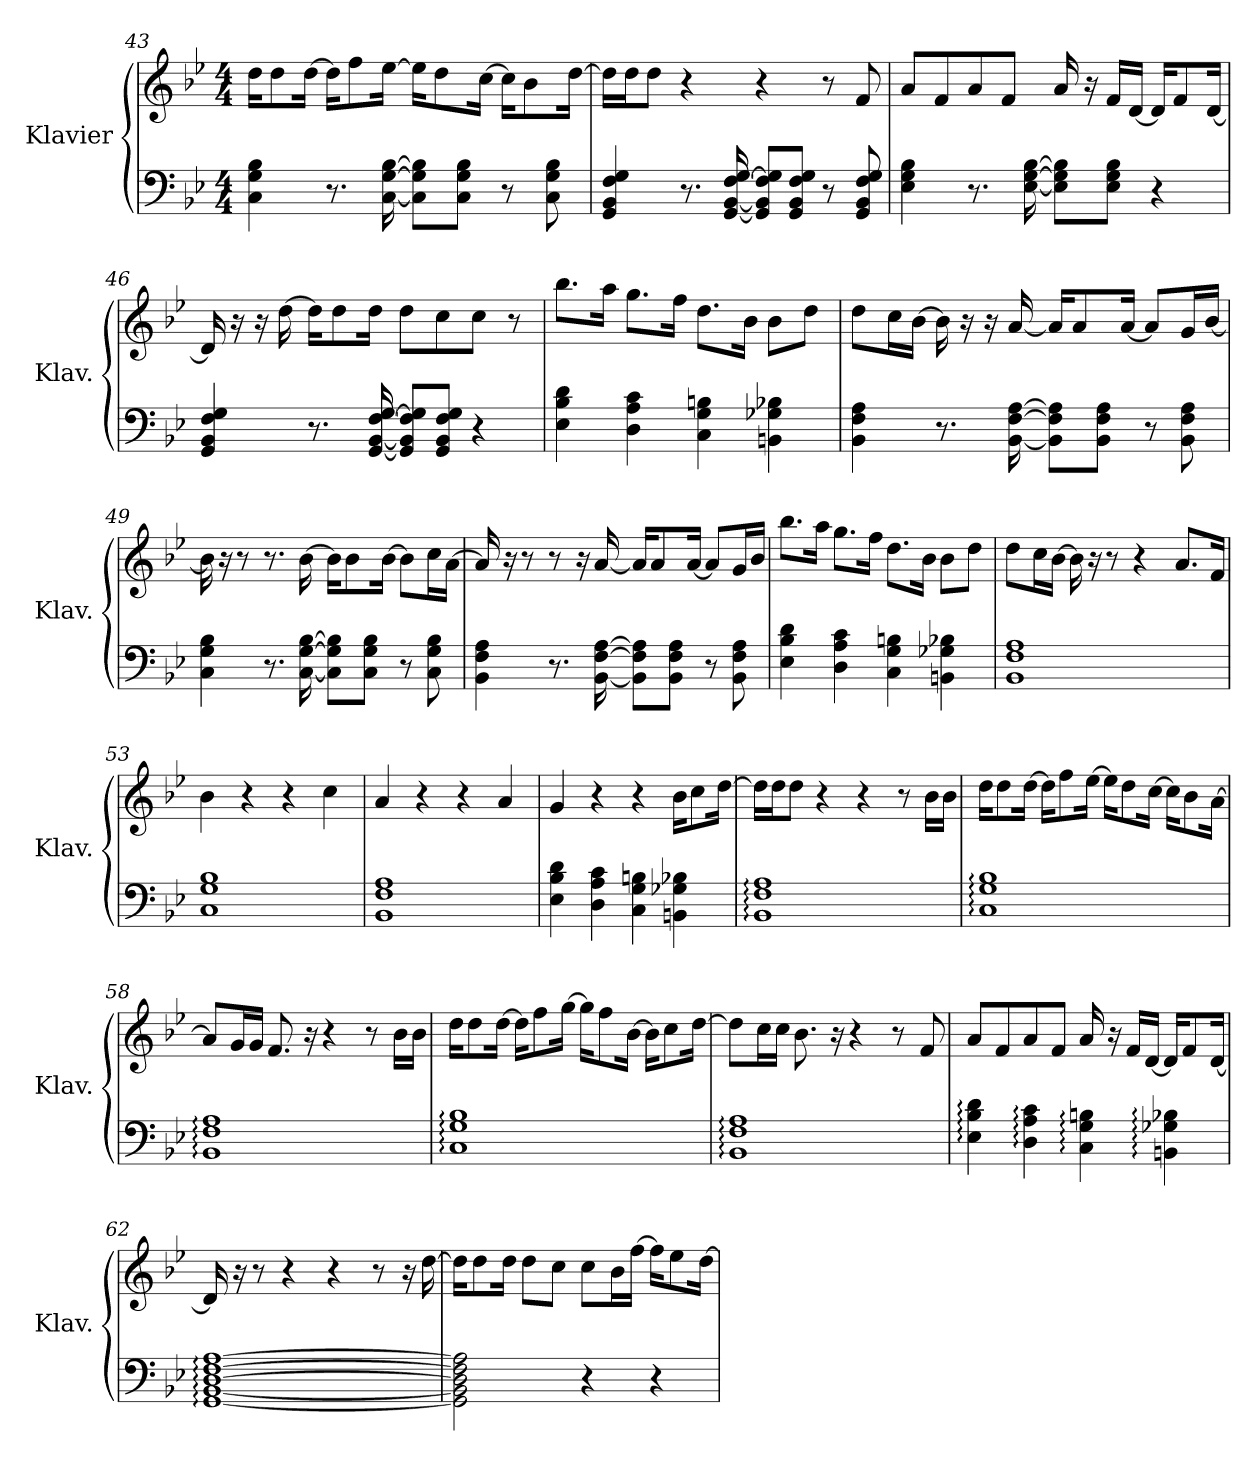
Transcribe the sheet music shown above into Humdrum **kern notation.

**kern	**kern
*part1	*part1
*staff2	*staff1
*I"Klavier	*
*I'Klav.	*
!!LO:PB:g=z
*clefF4	*clefG2
*k[b-e-]	*k[b-e-]
*M4/4	*M4/4
=43	=43
4C\ 4G\ 4B-\	16dd\KL
.	8dd\
.	[16dd\Jk
8.r	16dd\KL]
.	8ff\
[16C\ [16G\ [16B-\	[16ee-\Jk
8C\] 8G\] 8B-\]L	16ee-\KL]
.	8dd\
8C\ 8G\ 8B-\J	.
.	[16cc\Jk
8r	16cc\KL]
.	8b-\
8C\ 8G\ 8B-\	.
.	[16dd\Jk
=44	=44
4GG/ 4BB-/ 4F/ 4G/	16dd\LL]
.	16dd\J
.	8dd\J
8.r	4r
[16GG/ [16BB-/ [16F/ [16G/	.
8GG/] 8BB-/] 8F/] 8G/]L	4r
8GG/ 8BB-/ 8F/ 8G/J	.
8r	8r
8GG/ 8BB-/ 8F/ 8G/	8f/
=45	=45
4E-\ 4G\ 4B-\	8a/L
.	8f/
8.r	8a/
.	8f/J
[16E-\ [16G\ [16B-\	.
8E-\] 8G\] 8B-\]L	16a/
.	16r
8E-\ 8G\ 8B-\J	16f/LL
.	[16d/JJ
4r	16d/KL]
.	8f/
.	[16d/Jk
!!LO:LB:g=z
=46	=46
4GG/ 4BB-/ 4F/ 4G/	16d/]
.	16r
.	16r
.	[16dd\
8.r	16dd\KL]
.	8dd\
[16GG/ [16BB-/ [16F/ [16G/	16dd\Jk
8GG/] 8BB-/] 8F/] 8G/]L	8dd\L
8GG/ 8BB-/ 8F/ 8G/J	8cc\
4r	8cc\J
.	8r
=47	=47
4E-\ 4B-\ 4d\	8.bb-\L
.	16aa\Jk
4D\ 4A\ 4c\	8.gg\L
.	16ff\Jk
4C\ 4G\ 4Bn\	8.dd\L
.	16b-\Jk
4BBn\ 4G-X\ 4B-X\	8b-\L
.	8dd\J
=48	=48
4BB-\ 4F\ 4A\	8dd\L
.	16cc\L
.	[16b-\JJ
8.r	16b-\]
.	16r
.	16r
[16BB-\ [16F\ [16A\	[16a/
8BB-\] 8F\] 8A\]L	16a/KL]
.	8a/
8BB-\ 8F\ 8A\J	.
.	[16a/Jk
8r	8a/L]
8BB-\ 8F\ 8A\	16g/L
.	[16b-/JJ
!!LO:LB:g=z
=49	=49
4C\ 4G\ 4B-\	16b-\]
.	16r
.	8r
8.r	8.r
[16C\ [16G\ [16B-\	[16b-\
8C\] 8G\] 8B-\]L	16b-\KL]
.	8b-\
8C\ 8G\ 8B-\J	.
.	[16b-\Jk
8r	8b-\L]
8C\ 8G\ 8B-\	16cc\L
.	[16a\JJ
=50	=50
4BB-\ 4F\ 4A\	16a/]
.	16r
.	8r
8.r	8r
.	16r
[16BB-\ [16F\ [16A\	[16a/
8BB-\] 8F\] 8A\]L	16a/KL]
.	8a/
8BB-\ 8F\ 8A\J	.
.	[16a/Jk
8r	8a/L]
8BB-\ 8F\ 8A\	16g/L
.	16b-/JJ
=51	=51
4E-\ 4B-\ 4d\	8.bb-\L
.	16aa\Jk
4D\ 4A\ 4c\	8.gg\L
.	16ff\Jk
4C\ 4G\ 4Bn\	8.dd\L
.	16b-\Jk
4BBn\ 4G-X\ 4B-X\	8b-\L
.	8dd\J
=52	=52
1BB- 1F 1A	8dd\L
.	16cc\L
.	[16b-\JJ
.	16b-\]
.	16r
.	8r
.	4r
.	8.a/L
.	16f/Jk
!!LO:LB:g=z
=53	=53
1C 1G 1B-	4b-\
.	4r
.	4r
.	4cc\
=54	=54
1BB- 1F 1A	4a/
.	4r
.	4r
.	4a/
=55	=55
4E-\ 4B-\ 4d\	4g/
4D\ 4A\ 4c\	4r
4C\ 4G\ 4Bn\	4r
4BBn\ 4G-X\ 4B-X\	16b-\KL
.	8cc\
.	[16dd\Jk
=56	=56
1BB-: 1F: 1A:	16dd\LL]
.	16dd\J
.	8dd\J
.	4r
.	4r
.	8r
.	16b-\LL
.	16b-\JJ
=57	=57
1C: 1G: 1B-:	16dd\KL
.	8dd\
.	[16dd\Jk
.	16dd\KL]
.	8ff\
.	[16ee-\Jk
.	16ee-\KL]
.	8dd\
.	[16cc\Jk
.	16cc\KL]
.	8b-\
.	[16a\Jk
!!LO:LB:g=z
=58	=58
1BB-: 1F: 1A:	8a/L]
.	16g/L
.	16g/JJ
.	8.f/
.	16r
.	4r
.	8r
.	16b-\LL
.	16b-\JJ
=59	=59
1C: 1G: 1B-:	16dd\KL
.	8dd\
.	[16dd\Jk
.	16dd\KL]
.	8ff\
.	[16gg\Jk
.	16gg\KL]
.	8ff\
.	[16b-\Jk
.	16b-\KL]
.	8cc\
.	[16dd\Jk
=60	=60
1BB-: 1F: 1A:	8dd\L]
.	16cc\L
.	16cc\JJ
.	8.b-\
.	16r
.	4r
.	8r
.	8f/
!!LO:LB:g=z
=61	=61
4E-\: 4B-\: 4d\:	8a/L
.	8f/
4D\: 4A\: 4c\:	8a/
.	8f/J
4C\: 4G\: 4Bn\:	16a/
.	16r
.	16f/LL
.	[16d/JJ
4BBn\: 4G-X\: 4B-X\:	16d/KL]
.	8f/
.	[16d/Jk
=62	=62
[1GG: [1BB-: [1D: [1F: [1A:	16d/]
.	16r
.	8r
.	4r
.	4r
.	8r
.	16r
.	[16dd\
=63	=63
2GG\] 2BB-\] 2D\] 2F\] 2A\]	16dd\KL]
.	8dd\
.	16dd\Jk
.	8dd\L
.	8cc\J
4r	8cc\L
.	16b-\L
.	[16ff\JJ
4r	16ff\KL]
.	8ee-\
.	[16dd\Jk
=	=
*-	*-
